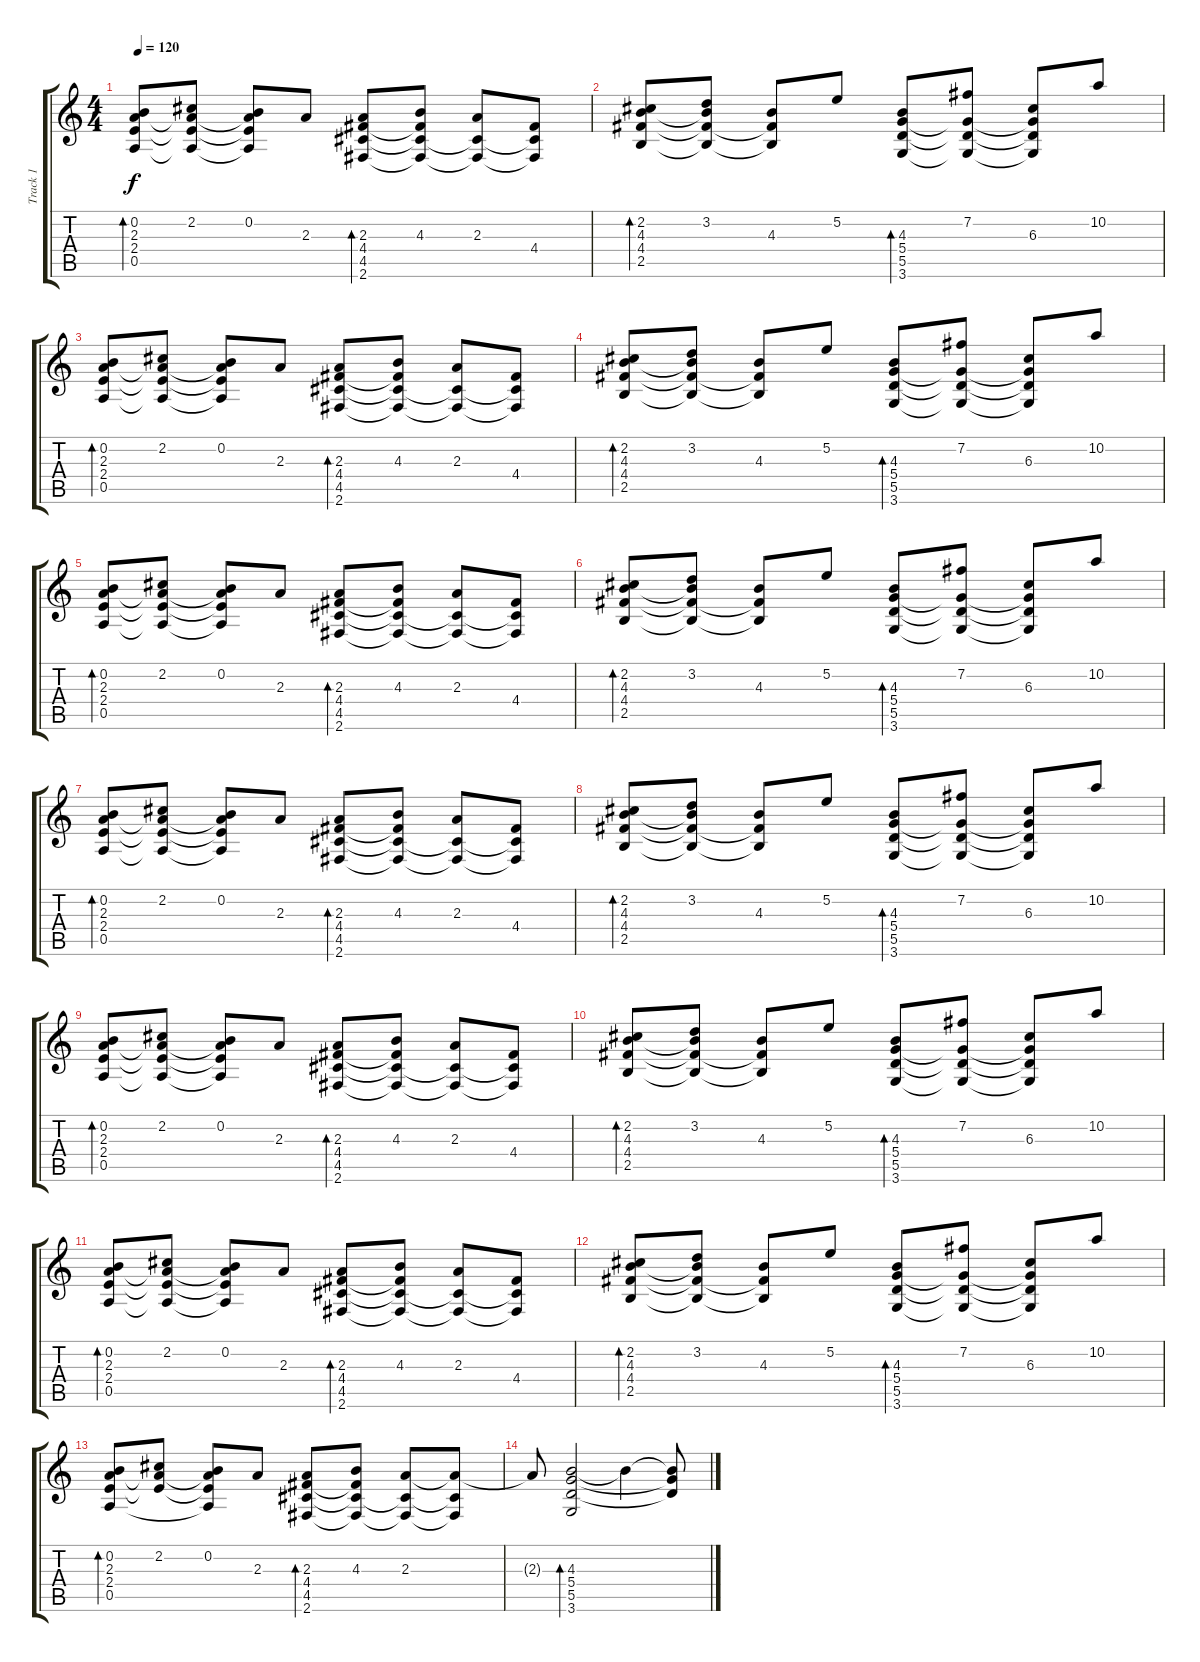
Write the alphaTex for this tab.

\track ("Track 1" "Track 1") {instrument electricguitarclean}
\staff {score tabs}
\tuning (E4 B3 G3 D3 A2 E2) {hide}
\ts (4 4)
\tempo 120
\clef g2
\ks c
(0.2 2.3 2.4 0.5).8{bd 480 dy f} (2.2 2.3{t} 2.4{t} 0.5{t}).8 (0.2 2.3{t} 2.4{t} 0.5{t}).8 2.3.8 (2.3 4.4 4.5 2.6).8{bd 480} (4.3 4.4{t} 4.5{t} 2.6{t}).8 (2.3 4.5{t} 2.6{t}).8 (4.4 4.5{t} 2.6{t}).8 |
(2.2 4.3 4.4 2.5).8{bd 480} (3.2 4.3{t} 4.4{t} 2.5{t}).8 (4.3 4.4{t} 2.5{t}).8 5.2.8 (4.3 5.4 5.5 3.6).8{bd 480} (7.2 5.4{t} 5.5{t} 3.6{t}).8 (6.3 5.4{t} 5.5{t} 3.6{t}).8 10.2.8 |
(0.2 2.3 2.4 0.5).8{bd 480} (2.2 2.3{t} 2.4{t} 0.5{t}).8 (0.2 2.3{t} 2.4{t} 0.5{t}).8 2.3.8 (2.3 4.4 4.5 2.6).8{bd 480} (4.3 4.4{t} 4.5{t} 2.6{t}).8 (2.3 4.5{t} 2.6{t}).8 (4.4 4.5{t} 2.6{t}).8 |
(2.2 4.3 4.4 2.5).8{bd 480} (3.2 4.3{t} 4.4{t} 2.5{t}).8 (4.3 4.4{t} 2.5{t}).8 5.2.8 (4.3 5.4 5.5 3.6).8{bd 480} (7.2 5.4{t} 5.5{t} 3.6{t}).8 (6.3 5.4{t} 5.5{t} 3.6{t}).8 10.2.8 |
(0.2 2.3 2.4 0.5).8{bd 480} (2.2 2.3{t} 2.4{t} 0.5{t}).8 (0.2 2.3{t} 2.4{t} 0.5{t}).8 2.3.8 (2.3 4.4 4.5 2.6).8{bd 480} (4.3 4.4{t} 4.5{t} 2.6{t}).8 (2.3 4.5{t} 2.6{t}).8 (4.4 4.5{t} 2.6{t}).8 |
(2.2 4.3 4.4 2.5).8{bd 480} (3.2 4.3{t} 4.4{t} 2.5{t}).8 (4.3 4.4{t} 2.5{t}).8 5.2.8 (4.3 5.4 5.5 3.6).8{bd 480} (7.2 5.4{t} 5.5{t} 3.6{t}).8 (6.3 5.4{t} 5.5{t} 3.6{t}).8 10.2.8 |
(0.2 2.3 2.4 0.5).8{bd 480} (2.2 2.3{t} 2.4{t} 0.5{t}).8 (0.2 2.3{t} 2.4{t} 0.5{t}).8 2.3.8 (2.3 4.4 4.5 2.6).8{bd 480} (4.3 4.4{t} 4.5{t} 2.6{t}).8 (2.3 4.5{t} 2.6{t}).8 (4.4 4.5{t} 2.6{t}).8 |
(2.2 4.3 4.4 2.5).8{bd 480} (3.2 4.3{t} 4.4{t} 2.5{t}).8 (4.3 4.4{t} 2.5{t}).8 5.2.8 (4.3 5.4 5.5 3.6).8{bd 480} (7.2 5.4{t} 5.5{t} 3.6{t}).8 (6.3 5.4{t} 5.5{t} 3.6{t}).8 10.2.8 |
(0.2 2.3 2.4 0.5).8{bd 480} (2.2 2.3{t} 2.4{t} 0.5{t}).8 (0.2 2.3{t} 2.4{t} 0.5{t}).8 2.3.8 (2.3 4.4 4.5 2.6).8{bd 480} (4.3 4.4{t} 4.5{t} 2.6{t}).8 (2.3 4.5{t} 2.6{t}).8 (4.4 4.5{t} 2.6{t}).8 |
(2.2 4.3 4.4 2.5).8{bd 480} (3.2 4.3{t} 4.4{t} 2.5{t}).8 (4.3 4.4{t} 2.5{t}).8 5.2.8 (4.3 5.4 5.5 3.6).8{bd 480} (7.2 5.4{t} 5.5{t} 3.6{t}).8 (6.3 5.4{t} 5.5{t} 3.6{t}).8 10.2.8 |
(0.2 2.3 2.4 0.5).8{bd 480} (2.2 2.3{t} 2.4{t} 0.5{t}).8 (0.2 2.3{t} 2.4{t} 0.5{t}).8 2.3.8 (2.3 4.4 4.5 2.6).8{bd 480} (4.3 4.4{t} 4.5{t} 2.6{t}).8 (2.3 4.5{t} 2.6{t}).8 (4.4 4.5{t} 2.6{t}).8 |
(2.2 4.3 4.4 2.5).8{bd 480} (3.2 4.3{t} 4.4{t} 2.5{t}).8 (4.3 4.4{t} 2.5{t}).8 5.2.8 (4.3 5.4 5.5 3.6).8{bd 480} (7.2 5.4{t} 5.5{t} 3.6{t}).8 (6.3 5.4{t} 5.5{t} 3.6{t}).8 10.2.8 |
(0.2 2.3 2.4 0.5).8{bd 480} (2.2 2.3{t} 2.4{t}).8 (0.2 2.3{t} 2.4{t} 0.5{t}).8 2.3.8 (2.3 4.4 4.5 2.6).8{bd 480} (4.3 4.4{t} 4.5{t} 2.6{t}).8 (2.3 4.5{t} 2.6{t}).8 (2.3{t} 4.5{t} 2.6{t}).8 |
2.3{t}.8 (4.3 5.4 5.5 3.6).2{bd 480} 4.3{t}.4 (4.3{t} 5.4{t} 5.5{t}).8
